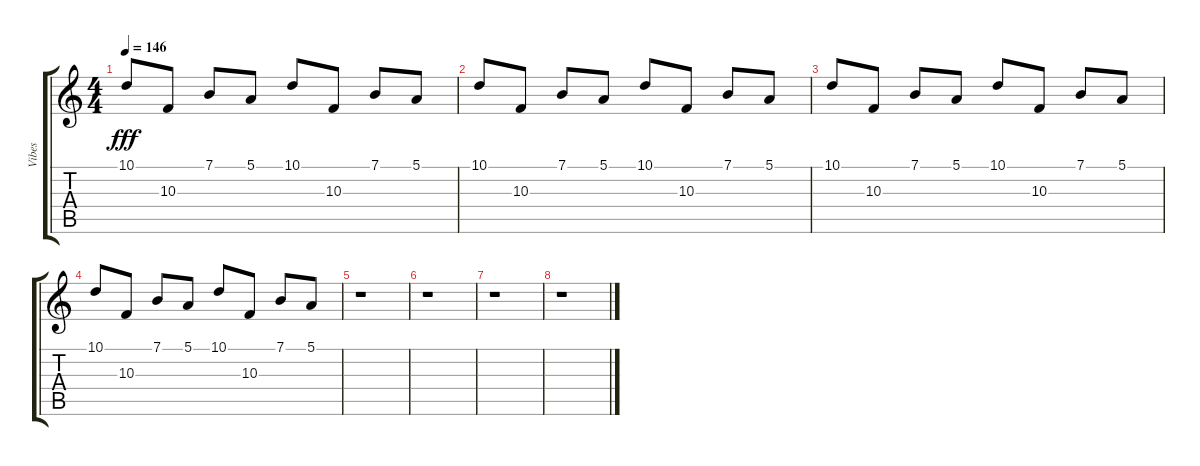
\track ("Vibes" "Vibes") {instrument vibraphone}
\staff {score tabs}
\tuning (E4 B3 G3 D3 A2 E2) {hide}
\ts (4 4)
\tempo 146
\clef g2
\ks c
10.1.8{dy fff} 10.3.8 7.1.8 5.1.8 10.1.8 10.3.8 7.1.8 5.1.8 |
10.1.8 10.3.8 7.1.8 5.1.8 10.1.8 10.3.8 7.1.8 5.1.8 |
10.1.8 10.3.8 7.1.8 5.1.8 10.1.8 10.3.8 7.1.8 5.1.8 |
10.1.8 10.3.8 7.1.8 5.1.8 10.1.8 10.3.8 7.1.8 5.1.8 |
r.1 |
r.1 |
r.1 |
r.1
